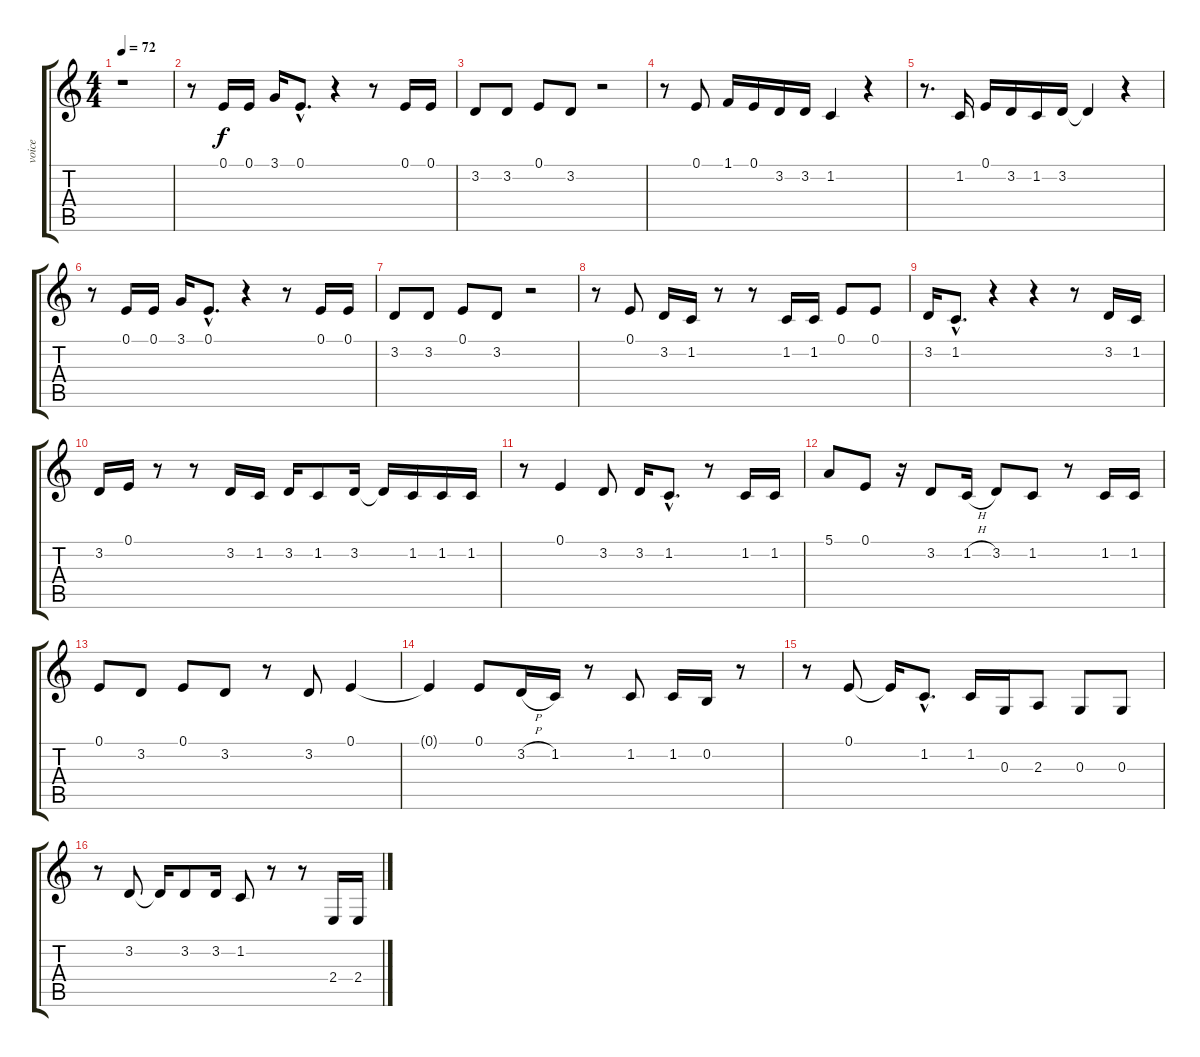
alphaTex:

\track ("voice" "voice") {instrument sopranosax}
\staff {score tabs}
\tuning (E4 B3 G3 D3 A2 E2) {hide}
\ts (4 4)
\tempo 72
\clef g2
\ks c
r.1{dy f} |
r.8 0.1.16 0.1.16 3.1.16 0.1{hac}.8{d} r.4 r.8 0.1.16 0.1.16 |
3.2.8 3.2.8 0.1.8 3.2.8 r.2 |
r.8 0.1.8 1.1.16 0.1.16 3.2.16 3.2.16 1.2.4 r.4 |
r.8{d} 1.2.16 0.1.16 3.2.16 1.2.16 3.2.16 3.2{t}.4 r.4 |
r.8 0.1.16 0.1.16 3.1.16 0.1{hac}.8{d} r.4 r.8 0.1.16 0.1.16 |
3.2.8 3.2.8 0.1.8 3.2.8 r.2 |
r.8 0.1.8 3.2.16 1.2.16 r.8 r.8 1.2.16 1.2.16 0.1.8 0.1.8 |
3.2.16 1.2{hac}.8{d} r.4 r.4 r.8 3.2.16 1.2.16 |
3.2.16 0.1.16 r.8 r.8 3.2.16 1.2.16 3.2.16 1.2.8 3.2.16 3.2{t}.16 1.2.16 1.2.16 1.2.16 |
r.8 0.1.4 3.2.8 3.2.16 1.2{hac}.8{d} r.8 1.2.16 1.2.16 |
5.1.8 0.1.8 r.16 3.2.8 1.2{h}.16 3.2.8 1.2.8 r.8 1.2.16 1.2.16 |
0.1.8 3.2.8 0.1.8 3.2.8 r.8 3.2.8 0.1.4 |
0.1{t}.4 0.1.8 3.2{h}.16 1.2.16 r.8 1.2.8 1.2.16 0.2.16 r.8 |
r.8 0.1.8 0.1{t}.16 1.2{hac}.8{d} 1.2.16 0.3.16 2.3.8 0.3.8 0.3.8 |
r.8 3.2.8 3.2{t}.16 3.2.8 3.2.16 1.2.8 r.8 r.8 2.4.16 2.4.16
